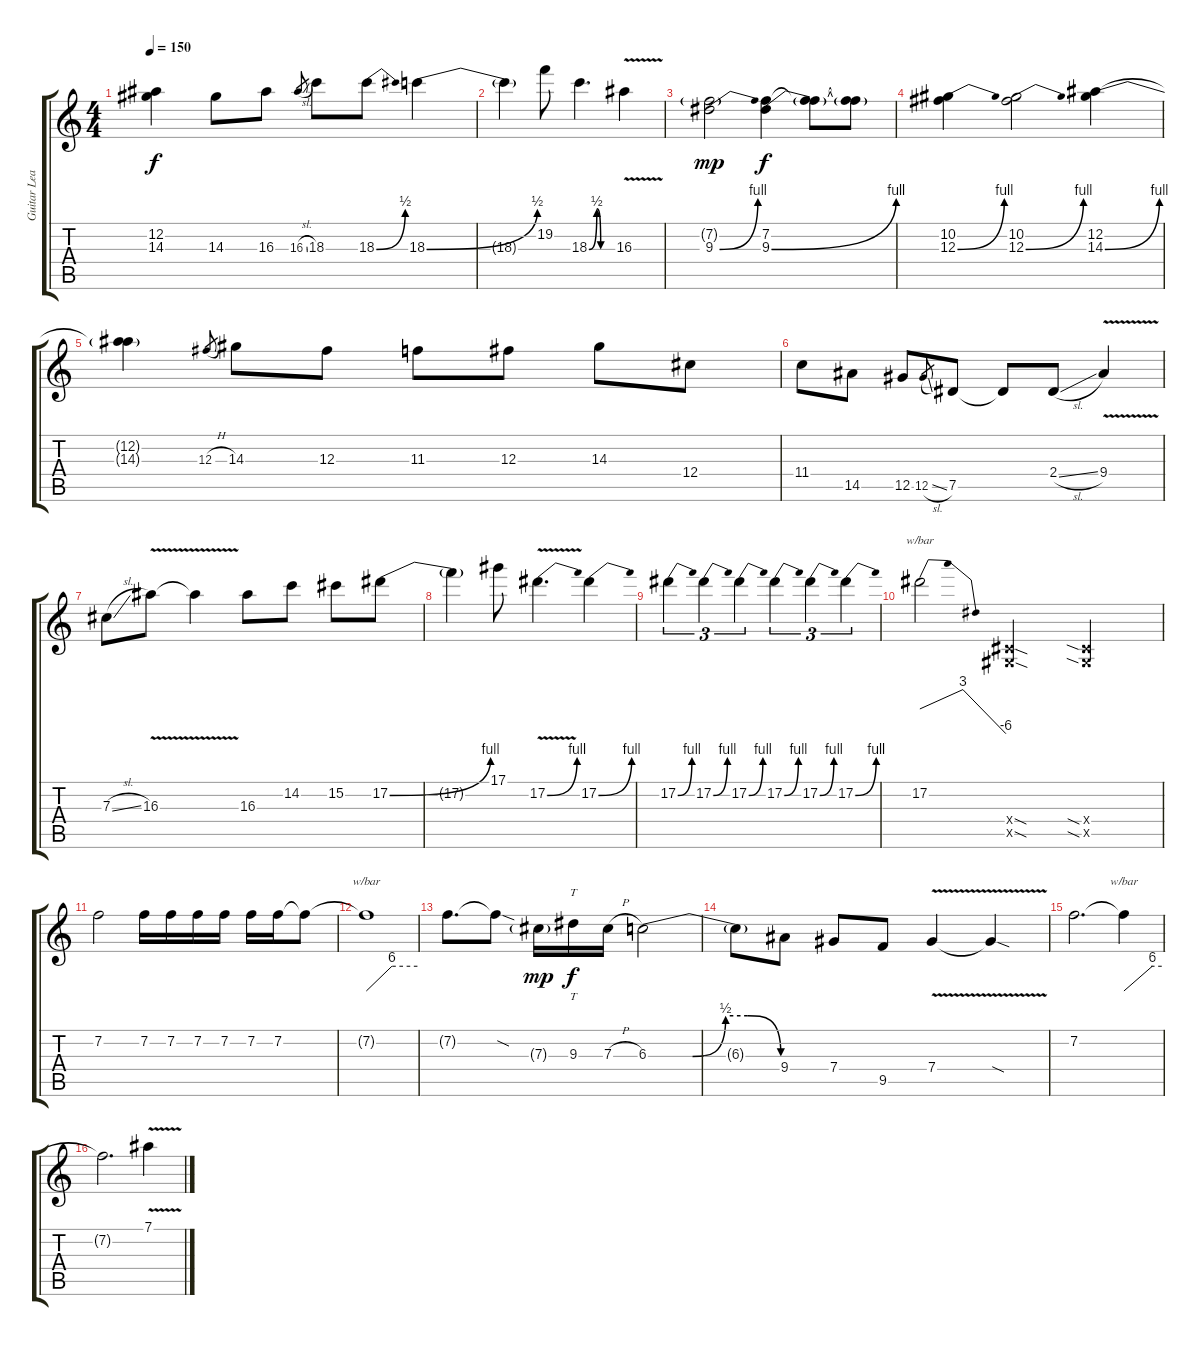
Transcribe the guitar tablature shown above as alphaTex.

\track ("Guitar Lead" "Guitar Lea") {instrument electricguitarjazz}
\staff {score tabs}
\tuning (Eb4 Bb3 Gb3 Db3 Ab2 Eb2) {hide}
\ts (4 4)
\tempo 150
\clef g2
\ks c
(12.2{t} 14.3{t}).4{dy f} 14.3.8 16.3.8 16.3{sl}.8{gr} 18.3.8 18.3{be (bend 0 0 60 2)}.8 18.3{be (bend 0 0 60 2)}.4 |
18.3{t}.4 19.2.8 18.3{be (custom 0 0 20 2 30 0 60 0)}.4{d} 16.3{v}.4 |
(7.2{g} 9.3{be (bend 0 0 60 4)}).2{dy mp} (7.2 9.3{be (bend 0 0 60 4)}).4{dy f} (7.2{t} 9.3{t}).8 (7.2{t} 9.3{t}).8 |
(10.2 12.3{be (bend 0 0 60 4)}).4 (10.2 12.3{be (bend 0 0 60 4)}).2 (12.2 14.3{be (bend 0 0 60 4)}).4 |
(12.2{t} 14.3{t}).4 12.3{h}.8{gr} 14.3.8 12.3.8 11.3.8 12.3.8 14.3.8 12.4.8 |
11.4.8 14.5.8 12.5.8 12.5{sl}.8{gr} 7.5.8 7.5{t}.8 2.4{sl}.8 9.4{v}.4 |
7.3{sl}.8 16.3{v}.8 16.3{t}.4 16.3.8 14.2.8 15.2.8 17.2{be (bend 0 0 60 4)}.8 |
17.2{t}.4 17.1.8 17.2{be (bend 0 0 60 4) v}.4{d} 17.2{be (bend 0 0 60 4)}.4 |
17.2{be (bend 0 0 60 4)}.4{tu (3 2)} 17.2{be (bend 0 0 60 4)}.4{tu (3 2)} 17.2{be (bend 0 0 60 4)}.4{tu (3 2)} 17.2{be (bend 0 0 60 4)}.4{tu (3 2)} 17.2{be (bend 0 0 60 4)}.4{tu (3 2)} 17.2{be (bend 0 0 60 4)}.4{tu (3 2)} |
17.2.2{tbe (dip default 0 0 30 12 60 -24)} (0.4{sod x} 0.5{sod x}).4 (0.4{sia x} 0.5{sia x}).4 |
7.2.2 7.2.16 7.2.16 7.2.16 7.2.16 7.2.16 7.2.16 7.2{t}.8 |
7.2{t}.1{tbe (custom default 0 0 30 24 60 24)} |
7.2{t}.8{d} 7.2{sod t}.8 7.3{g}.16{dy mp} 9.3.16{tt dy f} 7.3{h}.16 6.3{be (custom 0 0 20 0 35 2 45 2 60 0)}.2 |
6.3{t}.8 9.4.8 7.4.8 9.5.8 7.4{v}.4 7.4{sod t}.4 |
7.2.2{d} 7.2{t}.4{tbe (custom default 0 0 45 24 60 24)} |
7.2{t}.2{d} 7.1{v}.4
